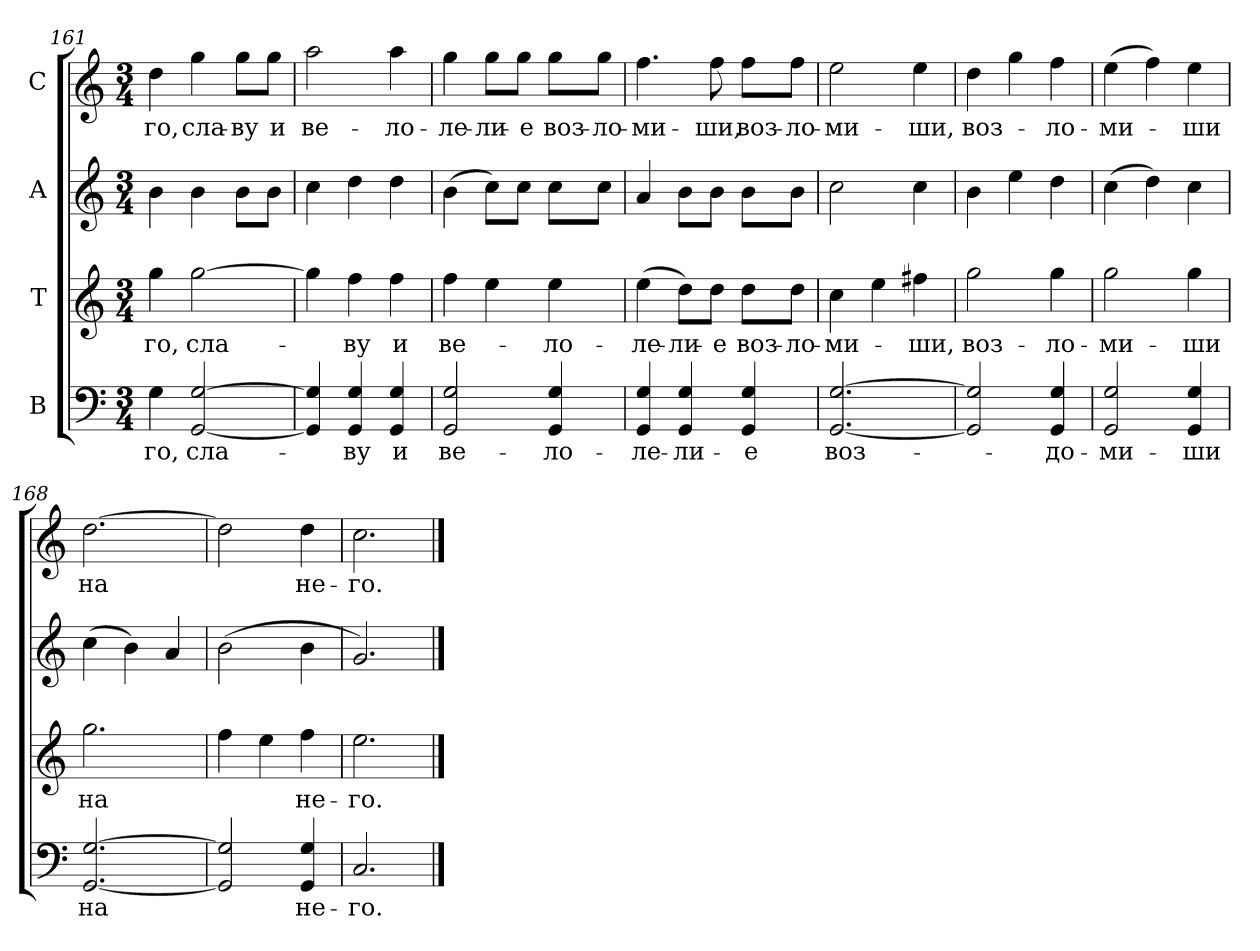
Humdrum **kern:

**kern	**text	**kern	**text	**kern	**kern	**text
*part4	*part4	*part3	*part3	*part2	*part1	*part1
*staff4	*staff4	*staff3	*staff3	*staff2	*staff1	*staff1
*I"B	*	*I"Т	*	*I"A	*I"С	*
!!LO:LB:g=z
*clefF4	*	*clefG2	*	*clefG2	*clefG2	*
*k[]	*	*k[]	*	*k[]	*k[]	*
*M3/4	*	*M3/4	*	*M3/4	*M3/4	*
=161	=161	=161	=161	=161	=161	=161
!	!LO:LY:b	!	!LO:LY:b	!	!	!LO:LY:b
4G\	-го,	4gg\	-го,	4b\	4dd\	-го,
!	!LO:LY:b	!	!LO:LY:b	!	!	!LO:LY:b
[2GG/ [2G/	сла-	[2gg\	сла-	4b\	4gg\	сла-
!	!	!	!	!	!	!LO:LY:b
.	.	.	.	8b\L	8gg\L	-ву
!	!	!	!	!	!	!LO:LY:b
.	.	.	.	8b\J	8gg\J	и
=162	=162	=162	=162	=162	=162	=162
!	!	!	!	!	!	!LO:LY:b
4GG/] 4G/]	.	4gg\]	.	4cc\	2aa\	ве-
!	!LO:LY:b	!	!LO:LY:b	!	!	!
4GG/ 4G/	-ву	4ff\	-ву	4dd\	.	.
!	!LO:LY:b	!	!LO:LY:b	!	!	!LO:LY:b
4GG/ 4G/	и	4ff\	и	4dd\	4aa\	-ло-
=163	=163	=163	=163	=163	=163	=163
!	!LO:LY:b	!	!LO:LY:b	!	!	!LO:LY:b
2GG/ 2G/	ве-	4ff\	ве-	(4b\	4gg\	-ле-
!	!	!	!	!	!	!LO:LY:b
.	.	4ee\	.	8cc\L)	8gg\L	-ли-
!	!	!	!	!	!	!LO:LY:b
.	.	.	.	8cc\J	8gg\J	-е
!	!LO:LY:b	!	!LO:LY:b	!	!	!LO:LY:b
4GG/ 4G/	-ло-	4ee\	-ло-	8cc\L	8gg\L	воз-
!	!	!	!	!	!	!LO:LY:b
.	.	.	.	8cc\J	8gg\J	-ло-
=164	=164	=164	=164	=164	=164	=164
!	!LO:LY:b	!	!LO:LY:b	!	!	!LO:LY:b
4GG/ 4G/	-ле-	(4ee\	-ле-	4a/	4.ff\	-ми-
!	!LO:LY:b	!	!LO:LY:b	!	!	!
4GG/ 4G/	-ли-	8dd\L)	-ли-	8b\L	.	.
!	!	!	!LO:LY:b	!	!	!LO:LY:b
.	.	8dd\J	-е	8b\J	8ff\	-ши,
!	!LO:LY:b	!	!LO:LY:b	!	!	!LO:LY:b
4GG/ 4G/	-е	8dd\L	воз-	8b\L	8ff\L	воз-
!	!	!	!LO:LY:b	!	!	!LO:LY:b
.	.	8dd\J	-ло-	8b\J	8ff\J	-ло-
=165	=165	=165	=165	=165	=165	=165
!	!LO:LY:b	!	!LO:LY:b	!	!	!LO:LY:b
[2.GG/ [2.G/	воз-	4cc\	-ми-	2cc\	2ee\	-ми-
.	.	4ee\	.	.	.	.
!	!	!	!LO:LY:b	!	!	!LO:LY:b
.	.	4ff#X\	-ши,	4cc\	4ee\	-ши,
=166	=166	=166	=166	=166	=166	=166
!	!	!	!LO:LY:b	!	!	!LO:LY:b
2GG/] 2G/]	.	2gg\	воз-	4b\	4dd\	воз-
.	.	.	.	4ee\	4gg\	.
!	!LO:LY:b	!	!LO:LY:b	!	!	!LO:LY:b
4GG/ 4G/	-до-	4gg\	-ло-	4dd\	4ff\	-ло-
=167	=167	=167	=167	=167	=167	=167
!	!LO:LY:b	!	!LO:LY:b	!	!	!LO:LY:b
2GG/ 2G/	-ми-	2gg\	-ми-	(4cc\	(4ee\	-ми-
.	.	.	.	4dd\)	4ff\)	.
!	!LO:LY:b	!	!LO:LY:b	!	!	!LO:LY:b
4GG/ 4G/	-ши	4gg\	-ши	4cc\	4ee\	-ши
!!LO:LB:g=z
=168	=168	=168	=168	=168	=168	=168
!	!LO:LY:b	!	!LO:LY:b	!	!	!LO:LY:b
[2.GG/ [2.G/	на	2.gg\	на	(4cc\	[2.dd\	на
.	.	.	.	4b\)	.	.
.	.	.	.	4a/	.	.
=169	=169	=169	=169	=169	=169	=169
2GG/] 2G/]	.	4ff\	.	(2b\	2dd\]	.
.	.	4ee\	.	.	.	.
!	!LO:LY:b	!	!LO:LY:b	!	!	!LO:LY:b
4GG/ 4G/	не-	4ff\	не-	4b\	4dd\	не-
=170	=170	=170	=170	=170	=170	=170
!	!LO:LY:b	!	!LO:LY:b	!	!	!LO:LY:b
2.C/	-го.	2.ee\	-го.	2.g/)	2.cc\	-го.
==	==	==	==	==	==	==
*-	*-	*-	*-	*-	*-	*-
